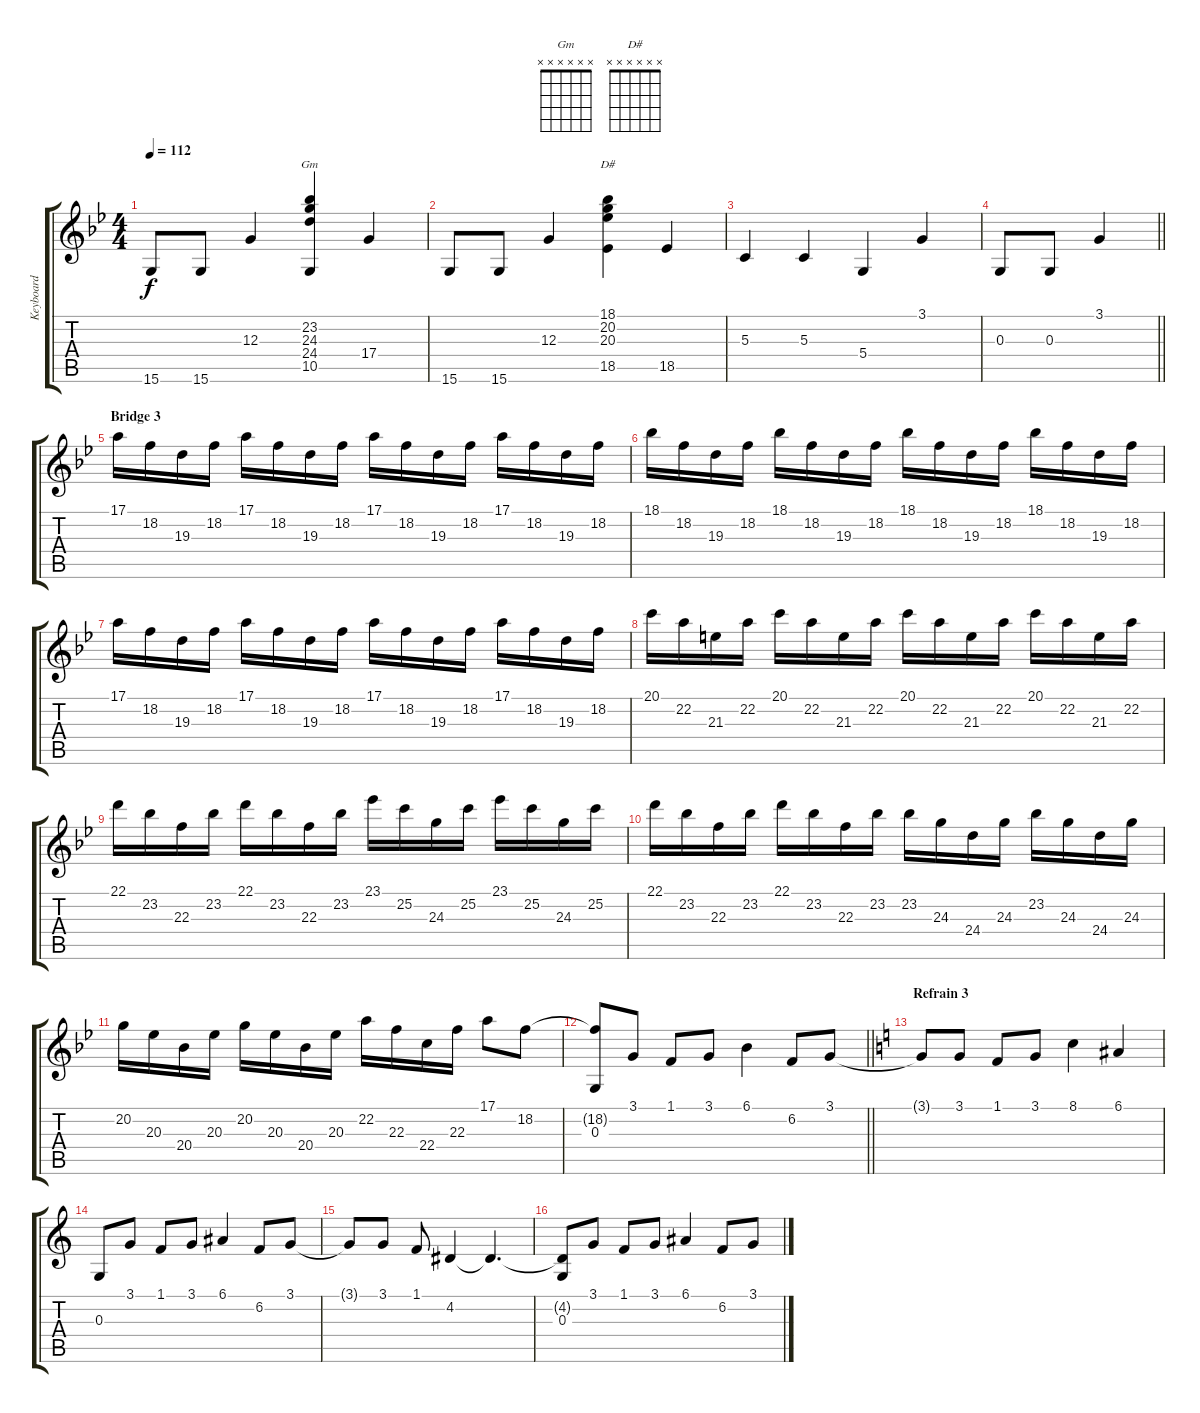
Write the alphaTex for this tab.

\track ("Keyboard" "Keyboard") {mute instrument rockorgan}
\staff {score tabs}
\tuning (E4 B3 G3 D3 A2 E2) {hide}
\chord ("Gm" x x x x x x)
\chord ("D#" x x x x x x)
\ts (4 4)
\tempo 112
\clef g2
\ks bb
15.6.8{dy f} 15.6.8 12.3.4 (23.2 24.3 24.4 10.5).4{ch "Gm"} 17.4.4 |
15.6.8 15.6.8 12.3.4 (18.1 20.2 20.3 18.5).4{ch "D#"} 18.5.4 |
5.3.4 5.3.4 5.4.4 3.1.4 |
\barLineRight lightlight
0.3.8 0.3.8 3.1.4 |
\section ("" "Bridge 3")
17.1.16 18.2.16 19.3.16 18.2.16 17.1.16 18.2.16 19.3.16 18.2.16 17.1.16 18.2.16 19.3.16 18.2.16 17.1.16 18.2.16 19.3.16 18.2.16 |
18.1.16 18.2.16 19.3.16 18.2.16 18.1.16 18.2.16 19.3.16 18.2.16 18.1.16 18.2.16 19.3.16 18.2.16 18.1.16 18.2.16 19.3.16 18.2.16 |
17.1.16 18.2.16 19.3.16 18.2.16 17.1.16 18.2.16 19.3.16 18.2.16 17.1.16 18.2.16 19.3.16 18.2.16 17.1.16 18.2.16 19.3.16 18.2.16 |
20.1.16 22.2.16 21.3.16 22.2.16 20.1.16 22.2.16 21.3.16 22.2.16 20.1.16 22.2.16 21.3.16 22.2.16 20.1.16 22.2.16 21.3.16 22.2.16 |
22.1.16 23.2.16 22.3.16 23.2.16 22.1.16 23.2.16 22.3.16 23.2.16 23.1.16 25.2.16 24.3.16 25.2.16 23.1.16 25.2.16 24.3.16 25.2.16 |
22.1.16 23.2.16 22.3.16 23.2.16 22.1.16 23.2.16 22.3.16 23.2.16 23.2.16 24.3.16 24.4.16 24.3.16 23.2.16 24.3.16 24.4.16 24.3.16 |
20.2.16 20.3.16 20.4.16 20.3.16 20.2.16 20.3.16 20.4.16 20.3.16 22.2.16 22.3.16 22.4.16 22.3.16 17.1.8 18.2.8 |
\barLineRight lightlight
(18.2{t} 0.3).8 3.1.8 1.1.8 3.1.8 6.1.4 6.2.8 3.1.8 |
\section ("" "Refrain 3")
\ks c
3.1{t}.8 3.1.8 1.1.8 3.1.8 8.1.4 6.1.4 |
0.3.8 3.1.8 1.1.8 3.1.8 6.1.4 6.2.8 3.1.8 |
3.1{t}.8 3.1.8 1.1.8 4.2.4 4.2{t}.4{d} |
(4.2{t} 0.3).8 3.1.8 1.1.8 3.1.8 6.1.4 6.2.8 3.1.8
